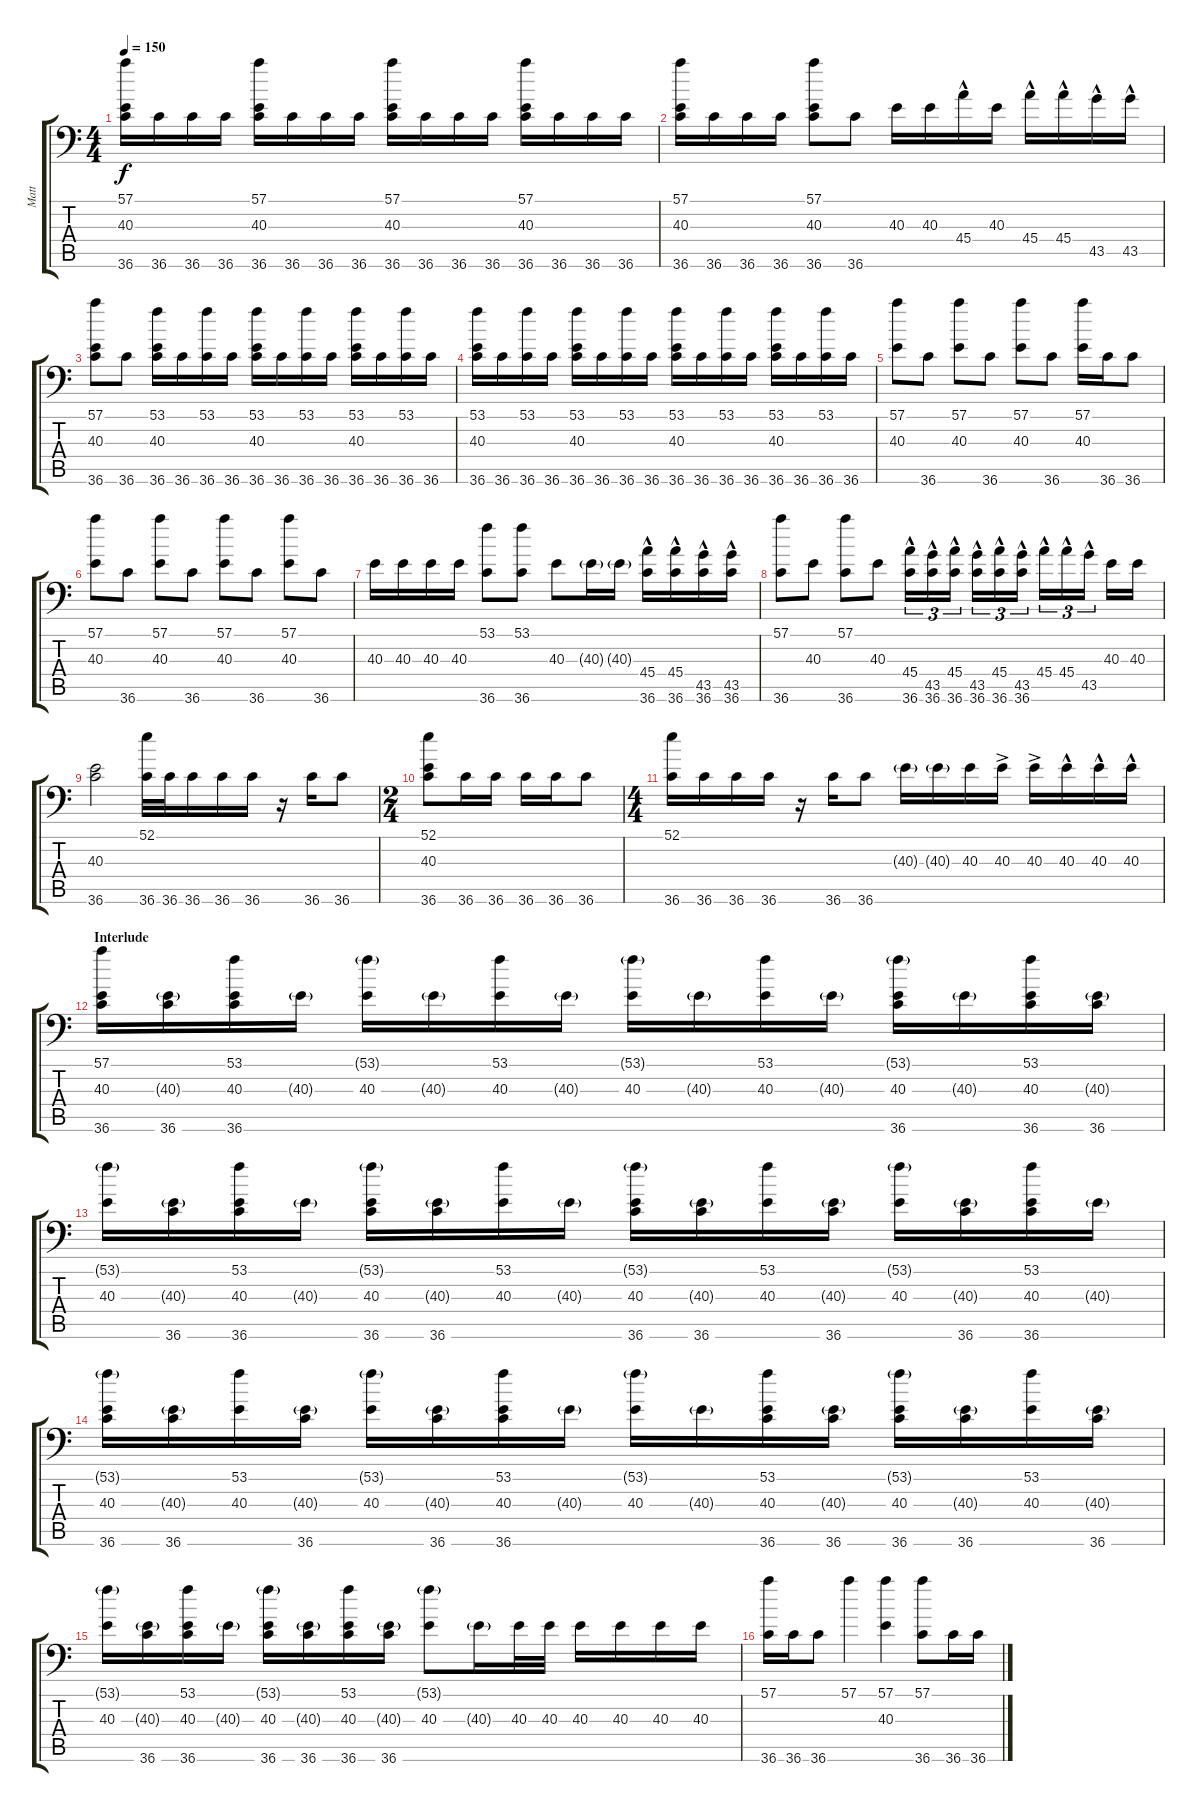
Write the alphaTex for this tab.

\track ("Matt" "Matt") {instrument acousticgrandpiano}
\staff {score tabs}
\tuning (C-1 C-1 C-1 C-1 C-1 C-1) {hide}
\ts (4 4)
\tempo 150
\clef f4
\ks c
(57.1 40.3 36.6).16{dy f} 36.6.16 36.6.16 36.6.16 (57.1 40.3 36.6).16 36.6.16 36.6.16 36.6.16 (57.1 40.3 36.6).16 36.6.16 36.6.16 36.6.16 (57.1 40.3 36.6).16 36.6.16 36.6.16 36.6.16 |
(57.1 40.3 36.6).16 36.6.16 36.6.16 36.6.16 (57.1 40.3 36.6).8 36.6.8 40.3.16 40.3.16 45.4{hac}.16 40.3.16 45.4{hac}.16 45.4{hac}.16 43.5{hac}.16 43.5{hac}.16 |
(57.1 40.3 36.6).8 36.6.8 (53.1 40.3 36.6).16 36.6.16 (53.1 36.6).16 36.6.16 (53.1 40.3 36.6).16 36.6.16 (53.1 36.6).16 36.6.16 (53.1 40.3 36.6).16 36.6.16 (53.1 36.6).16 36.6.16 |
(53.1 40.3 36.6).16 36.6.16 (53.1 36.6).16 36.6.16 (53.1 40.3 36.6).16 36.6.16 (53.1 36.6).16 36.6.16 (53.1 40.3 36.6).16 36.6.16 (53.1 36.6).16 36.6.16 (53.1 40.3 36.6).16 36.6.16 (53.1 36.6).16 36.6.16 |
(57.1 40.3).8 36.6.8 (57.1 40.3).8 36.6.8 (57.1 40.3).8 36.6.8 (57.1 40.3).16 36.6.16 36.6.8 |
(57.1 40.3).8 36.6.8 (57.1 40.3).8 36.6.8 (57.1 40.3).8 36.6.8 (57.1 40.3).8 36.6.8 |
40.3.16 40.3.16 40.3.16 40.3.16 (53.1 36.6).8 (53.1 36.6).8 40.3.8 40.3{g}.16 40.3{g}.16 (45.4{hac} 36.6).16 (45.4{hac} 36.6).16 (43.5{hac} 36.6).16 (43.5{hac} 36.6).16 |
(57.1 36.6).8 40.3.8 (57.1 36.6).8 40.3.8 (45.4{hac} 36.6).16{tu (3 2)} (43.5{hac} 36.6).16{tu (3 2)} (45.4{hac} 36.6).16{tu (3 2)} (43.5{hac} 36.6).16{tu (3 2)} (45.4{hac} 36.6).16{tu (3 2)} (43.5{hac} 36.6).16{tu (3 2)} 45.4{hac}.16{tu (3 2)} 45.4{hac}.16{tu (3 2)} 43.5{hac}.16{tu (3 2)} 40.3.16 40.3.16 |
(40.3 36.6).2 (52.1 36.6).32 36.6.32 36.6.16 36.6.16 36.6.16 r.16 36.6.16 36.6.8 |
\ts (2 4)
(52.1 40.3 36.6).8 36.6.16 36.6.16 36.6.16 36.6.16 36.6.8 |
\ts (4 4)
(52.1 36.6).16 36.6.16 36.6.16 36.6.16 r.16 36.6.16 36.6.8 40.3{g}.16 40.3{g}.16 40.3.16 40.3{ac}.16 40.3{ac}.16 40.3{hac}.16 40.3{hac}.16 40.3{hac}.16 |
\section ("" "Interlude")
(57.1 40.3 36.6).16 (40.3{g} 36.6).16 (53.1 40.3 36.6).16 40.3{g}.16 (53.1{g} 40.3).16 40.3{g}.16 (53.1 40.3).16 40.3{g}.16 (53.1{g} 40.3).16 40.3{g}.16 (53.1 40.3).16 40.3{g}.16 (53.1{g} 40.3 36.6).16 40.3{g}.16 (53.1 40.3 36.6).16 (40.3{g} 36.6).16 |
(53.1{g} 40.3).16 (40.3{g} 36.6).16 (53.1 40.3 36.6).16 40.3{g}.16 (53.1{g} 40.3 36.6).16 (40.3{g} 36.6).16 (53.1 40.3).16 40.3{g}.16 (53.1{g} 40.3 36.6).16 (40.3{g} 36.6).16 (53.1 40.3).16 (40.3{g} 36.6).16 (53.1{g} 40.3).16 (40.3{g} 36.6).16 (53.1 40.3 36.6).16 40.3{g}.16 |
(53.1{g} 40.3 36.6).16 (40.3{g} 36.6).16 (53.1 40.3).16 (40.3{g} 36.6).16 (53.1{g} 40.3).16 (40.3{g} 36.6).16 (53.1 40.3 36.6).16 40.3{g}.16 (53.1{g} 40.3).16 40.3{g}.16 (53.1 40.3 36.6).16 (40.3{g} 36.6).16 (53.1{g} 40.3 36.6).16 (40.3{g} 36.6).16 (53.1 40.3).16 (40.3{g} 36.6).16 |
(53.1{g} 40.3).16 (40.3{g} 36.6).16 (53.1 40.3 36.6).16 40.3{g}.16 (53.1{g} 40.3 36.6).16 (40.3{g} 36.6).16 (53.1 40.3 36.6).16 (40.3{g} 36.6).16 (53.1{g} 40.3).8 40.3{g}.16 40.3.32 40.3.32 40.3.16 40.3.16 40.3.16 40.3.16 |
(57.1 36.6).16 36.6.16 36.6.8 57.1.4 (57.1 40.3).4 (57.1 36.6).8 36.6.16 36.6.16
